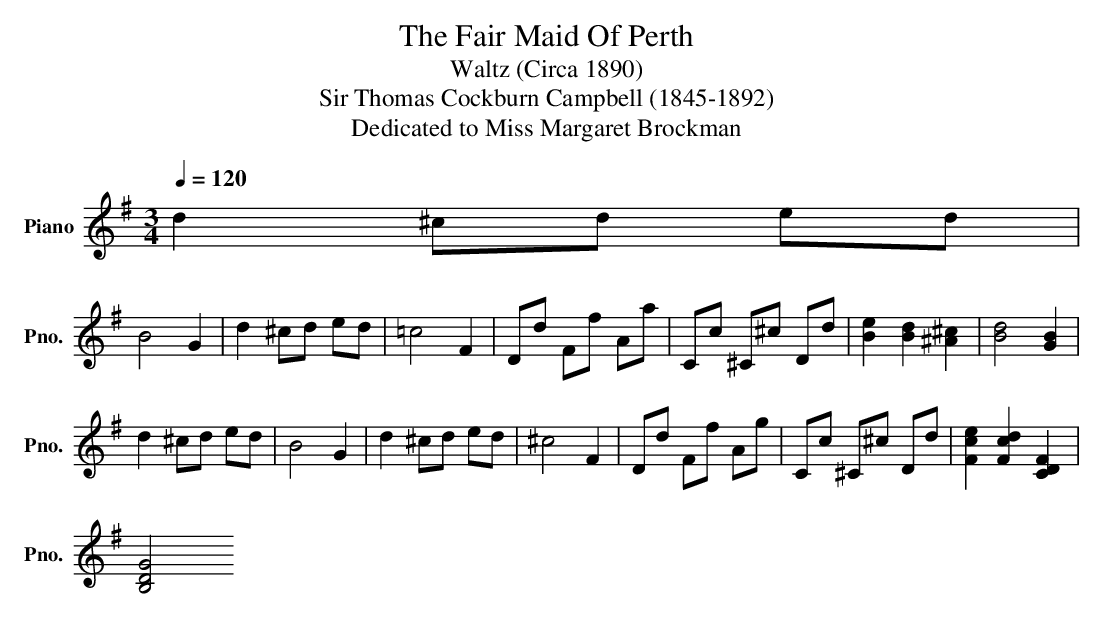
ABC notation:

X:1
T:The Fair Maid Of Perth
T:Waltz (Circa 1890)
T:Sir Thomas Cockburn Campbell (1845-1892)
T:Dedicated to Miss Margaret Brockman
L:1/4
Q:1/4=120
M:3/4
K:G
V:1 treble nm="Piano" snm="Pno."
d ^c/d/ e/d/ |$ B2 G |
d ^c/d/ e/d/ | =c2 F | D/d/ F/f/ A/a/ | C/c/ ^C/^c/ D/d/ | [Be] [Bd] [^A^c] | [Bd]2 [GB] |$
d ^c/d/ e/d/ | B2 G | d ^c/d/ e/d/ | ^c2 F | D/d/ F/f/ A/g/ | C/c/ ^C/^c/ D/d/ |
[Fce] [Fcd] [CDF] |$ [B,DG]2
